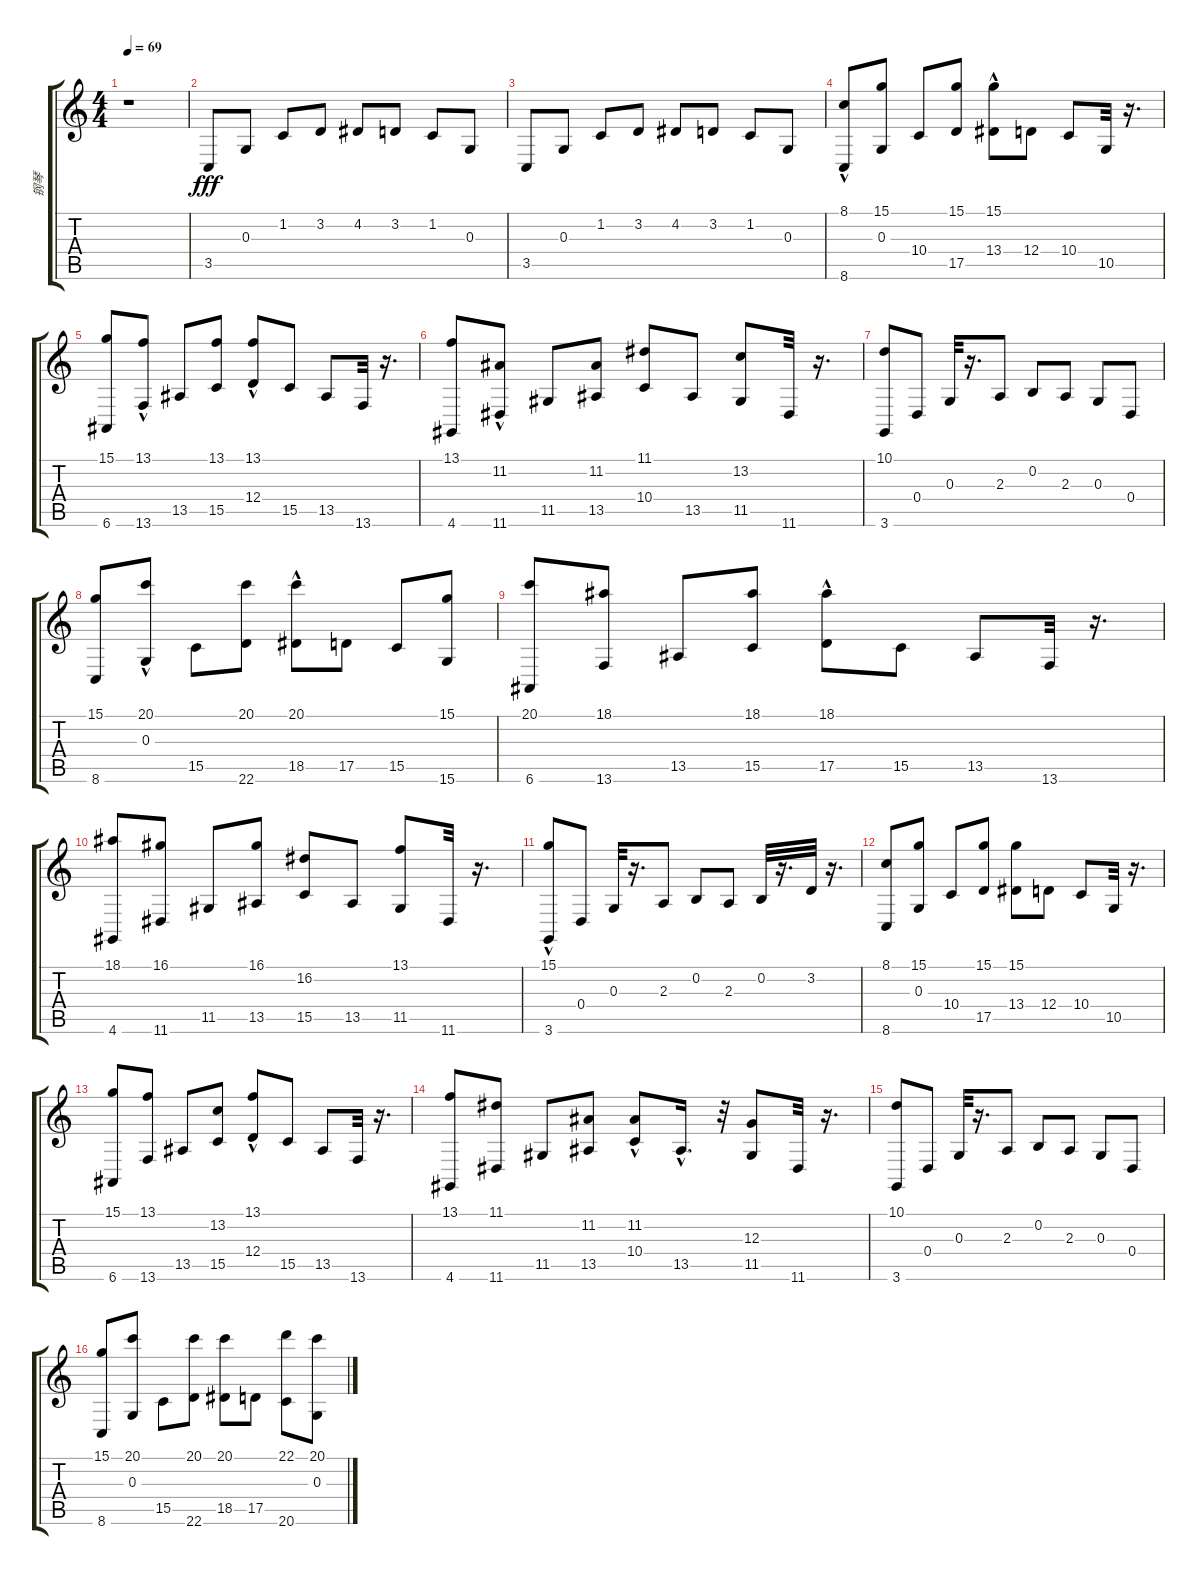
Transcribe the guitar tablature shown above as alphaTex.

\track ("钢琴" "钢琴") {instrument acousticgrandpiano}
\staff {score tabs}
\tuning (E4 B3 G3 D3 A2 E2) {hide}
\ts (4 4)
\tempo 69
\clef g2
\ks c
r.1{dy fff instrument acousticgrandpiano} |
3.5.8 0.3.8 1.2.8 3.2.8 4.2.8 3.2.8 1.2.8 0.3.8 |
3.5.8 0.3.8 1.2.8 3.2.8 4.2.8 3.2.8 1.2.8 0.3.8 |
(8.1 8.6{hac}).8 (15.1 0.3).8 10.4.8 (15.1 17.5).8 (15.1{hac} 13.4{hac}).8 12.4.8 10.4.8 10.5.32 r.16{d} |
(15.1 6.6).8 (13.1{hac} 13.6).8 13.5.8 (13.1 15.5).8 (13.1{hac} 12.4{hac}).8 15.5.8 13.5.8 13.6.32 r.16{d} |
(13.1 4.6).8 (11.2{hac} 11.6).8 11.5.8 (11.2 13.5).8 (11.1 10.4).8 13.5.8 (13.2 11.5).8 11.6.32 r.16{d} |
(10.1 3.6).8 0.4.8 0.3.32 r.16{d} 2.3.8 0.2.8 2.3.8 0.3.8 0.4.8 |
(15.1 8.6).8 (20.1{hac} 0.3).8 15.5.8 (20.1 22.6).8 (20.1{hac} 18.5).8 17.5.8 15.5.8 (15.1 15.6).8 |
(20.1 6.6).8 (18.1 13.6).8 13.5.8 (18.1 15.5).8 (18.1{hac} 17.5{hac}).8 15.5.8 13.5.8 13.6.32 r.16{d} |
(18.1 4.6).8 (16.1 11.6).8 11.5.8 (16.1 13.5).8 (16.2 15.5).8 13.5.8 (13.1 11.5).8 11.6.32 r.16{d} |
(15.1{hac} 3.6).8 0.4.8 0.3.32 r.16{d} 2.3.8 0.2.8 2.3.8 0.2.32 r.16{d} 3.2.32 r.16{d} |
(8.1 8.6).8 (15.1 0.3).8 10.4.8 (15.1 17.5).8 (15.1 13.4).8 12.4.8 10.4.8 10.5.32 r.16{d} |
(15.1 6.6).8 (13.1 13.6).8 13.5.8 (13.2 15.5).8 (13.1{hac} 12.4{hac}).8 15.5.8 13.5.8 13.6.32 r.16{d} |
(13.1 4.6).8 (11.1 11.6).8 11.5.8 (11.2 13.5).8 (11.2 10.4{hac}).8 13.5{hac}.16{d} r.32 (12.3 11.5).8 11.6.32 r.16{d} |
(10.1 3.6).8 0.4.8 0.3.32 r.16{d} 2.3.8 0.2.8 2.3.8 0.3.8 0.4.8 |
(15.1 8.6).8 (20.1 0.3).8 15.5.8 (20.1 22.6).8 (20.1 18.5).8 17.5.8 (22.1 20.6).8 (20.1 0.3).8
